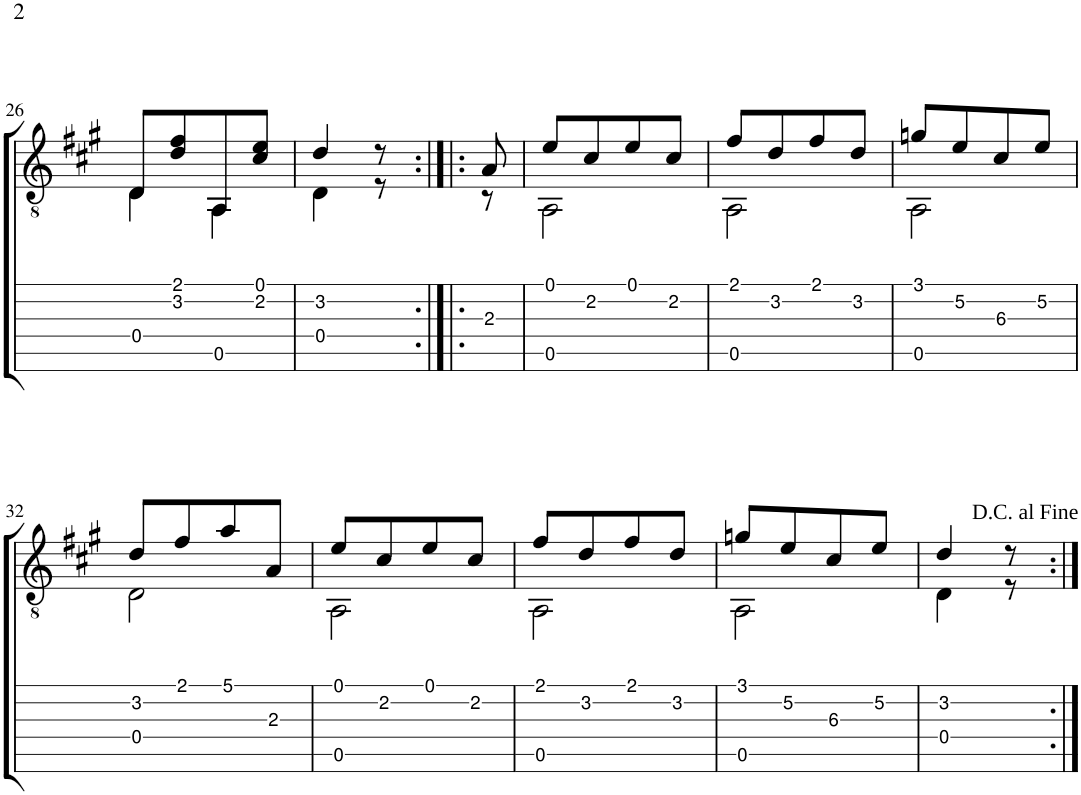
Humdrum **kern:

**kern	**kern
*part1	*part1
*staff2	*staff1
*I"Gtr	*
!!LO:PB:g=z
*	*clefGv2
*k[f#c#g#]	*k[f#c#g#]
*M2/4	*M2/4
=26	=26
*^	*^
8DL	4D	8D/L	4D\
8d\ 8f#\J	.	8d/ 8f#/	.
8AAL	4AA	8AA/	4AA\
8c#\ 8e\J	.	8c#/ 8e/J	.
=27	=27	=27	=27
4d	4D	4d/	4D\
8ryy	8ryy	8r	8r
=28:|!|:	=28:|!|:	=28:|!|:	=28:|!|:
8A	8ryy	8A/	8r
=29	=29	=29	=29
8eL	2AA	8e/L	2AA\
8c#J	.	8c#/	.
8eL	.	8e/	.
8c#J	.	8c#/J	.
=30	=30	=30	=30
8f#L	2AA	8f#/L	2AA\
8dJ	.	8d/	.
8f#L	.	8f#/	.
8dJ	.	8d/J	.
=31	=31	=31	=31
8gL	2AA	8gn/L	2AA\
8eJ	.	8e/	.
8c#L	.	8c#/	.
8eJ	.	8e/J	.
!!LO:LB:g=z	!!
=32	=32	=32	=32
8dL	2D	8d/L	2D\
8f#J	.	8f#/	.
8aL	.	8a/	.
8AJ	.	8A/J	.
=33	=33	=33	=33
8eL	2AA	8e/L	2AA\
8c#J	.	8c#/	.
8eL	.	8e/	.
8c#J	.	8c#/J	.
=34	=34	=34	=34
8f#L	2AA	8f#/L	2AA\
8dJ	.	8d/	.
8f#L	.	8f#/	.
8dJ	.	8d/J	.
=35	=35	=35	=35
8gL	2AA	8gn/L	2AA\
8eJ	.	8e/	.
8c#L	.	8c#/	.
8eJ	.	8e/J	.
=36	=36	=36	=36
4d	4D	4d/	4D\
8ryy	8ryy	8r	8r
*v	*v	*	*
*	*v	*v
=:|!	=:|!
*-	*-
